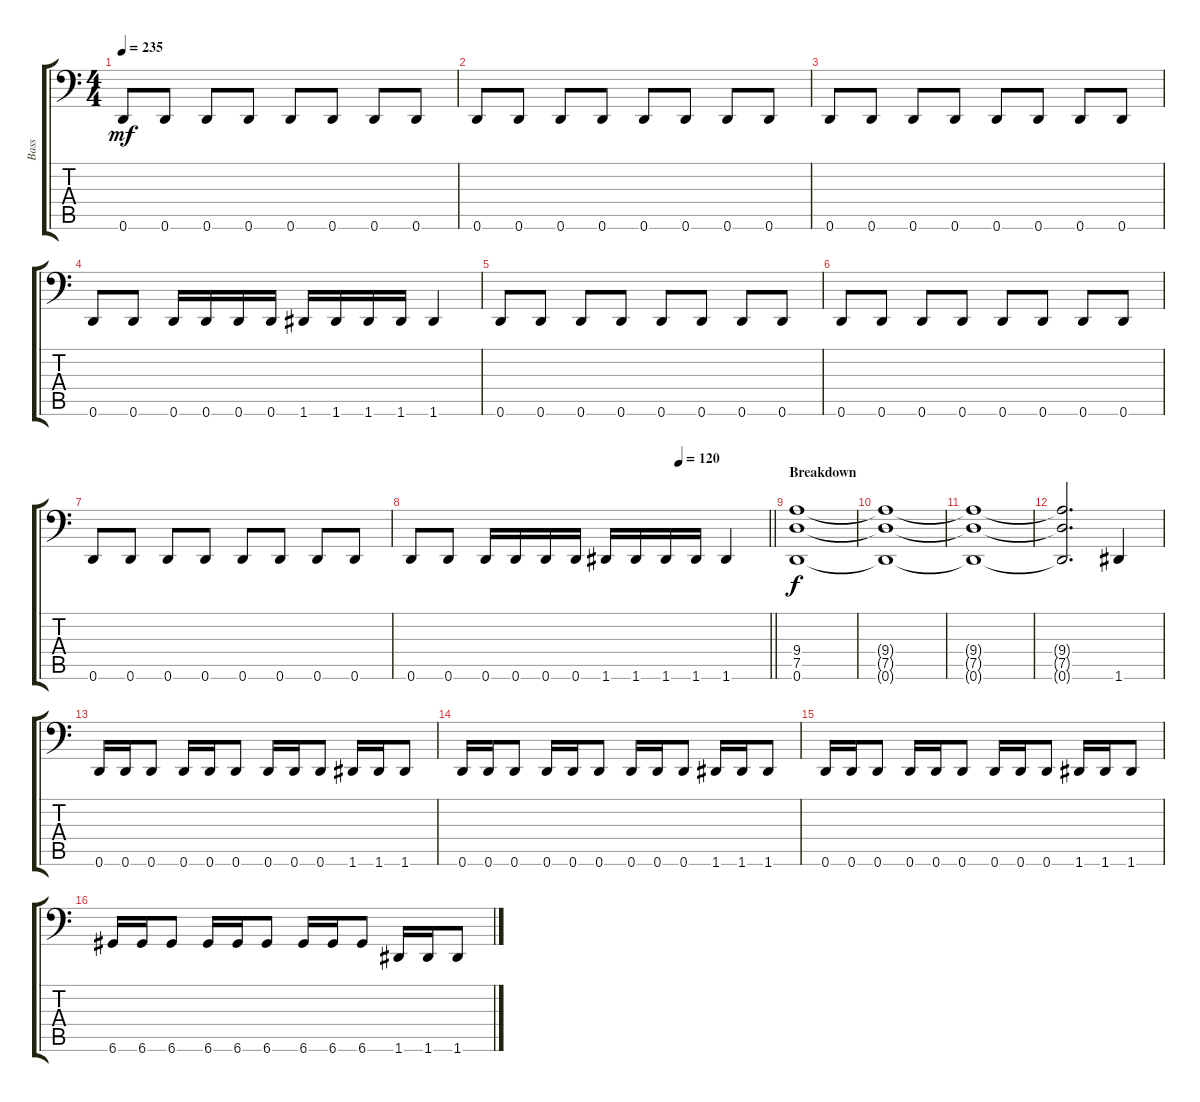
\track ("Bass" "Bass") {instrument electricbassfinger}
\staff {score tabs}
\tuning (D3 A2 F2 C2 G1 D1) {hide}
\ts (4 4)
\tempo 235
\clef f4
\ks c
0.6.8{dy mf} 0.6.8 0.6.8 0.6.8 0.6.8 0.6.8 0.6.8 0.6.8 |
0.6.8 0.6.8 0.6.8 0.6.8 0.6.8 0.6.8 0.6.8 0.6.8 |
0.6.8 0.6.8 0.6.8 0.6.8 0.6.8 0.6.8 0.6.8 0.6.8 |
0.6.8 0.6.8 0.6.16 0.6.16 0.6.16 0.6.16 1.6.16 1.6.16 1.6.16 1.6.16 1.6.4 |
0.6.8 0.6.8 0.6.8 0.6.8 0.6.8 0.6.8 0.6.8 0.6.8 |
0.6.8 0.6.8 0.6.8 0.6.8 0.6.8 0.6.8 0.6.8 0.6.8 |
0.6.8 0.6.8 0.6.8 0.6.8 0.6.8 0.6.8 0.6.8 0.6.8 |
\tempo (120 0.75)
\barLineRight lightlight
0.6.8 0.6.8 0.6.16 0.6.16 0.6.16 0.6.16 1.6.16 1.6.16 1.6.16 1.6.16 1.6.4 |
\section ("" "Breakdown")
(9.4 7.5 0.6).1{dy f} |
(9.4{t} 7.5{t} 0.6{t}).1 |
(9.4{t} 7.5{t} 0.6{t}).1 |
(9.4{t} 7.5{t} 0.6{t}).2{d} 1.6.4 |
0.6.16 0.6.16 0.6.8 0.6.16 0.6.16 0.6.8 0.6.16 0.6.16 0.6.8 1.6.16 1.6.16 1.6.8 |
0.6.16 0.6.16 0.6.8 0.6.16 0.6.16 0.6.8 0.6.16 0.6.16 0.6.8 1.6.16 1.6.16 1.6.8 |
0.6.16 0.6.16 0.6.8 0.6.16 0.6.16 0.6.8 0.6.16 0.6.16 0.6.8 1.6.16 1.6.16 1.6.8 |
6.6.16 6.6.16 6.6.8 6.6.16 6.6.16 6.6.8 6.6.16 6.6.16 6.6.8 1.6.16 1.6.16 1.6.8
